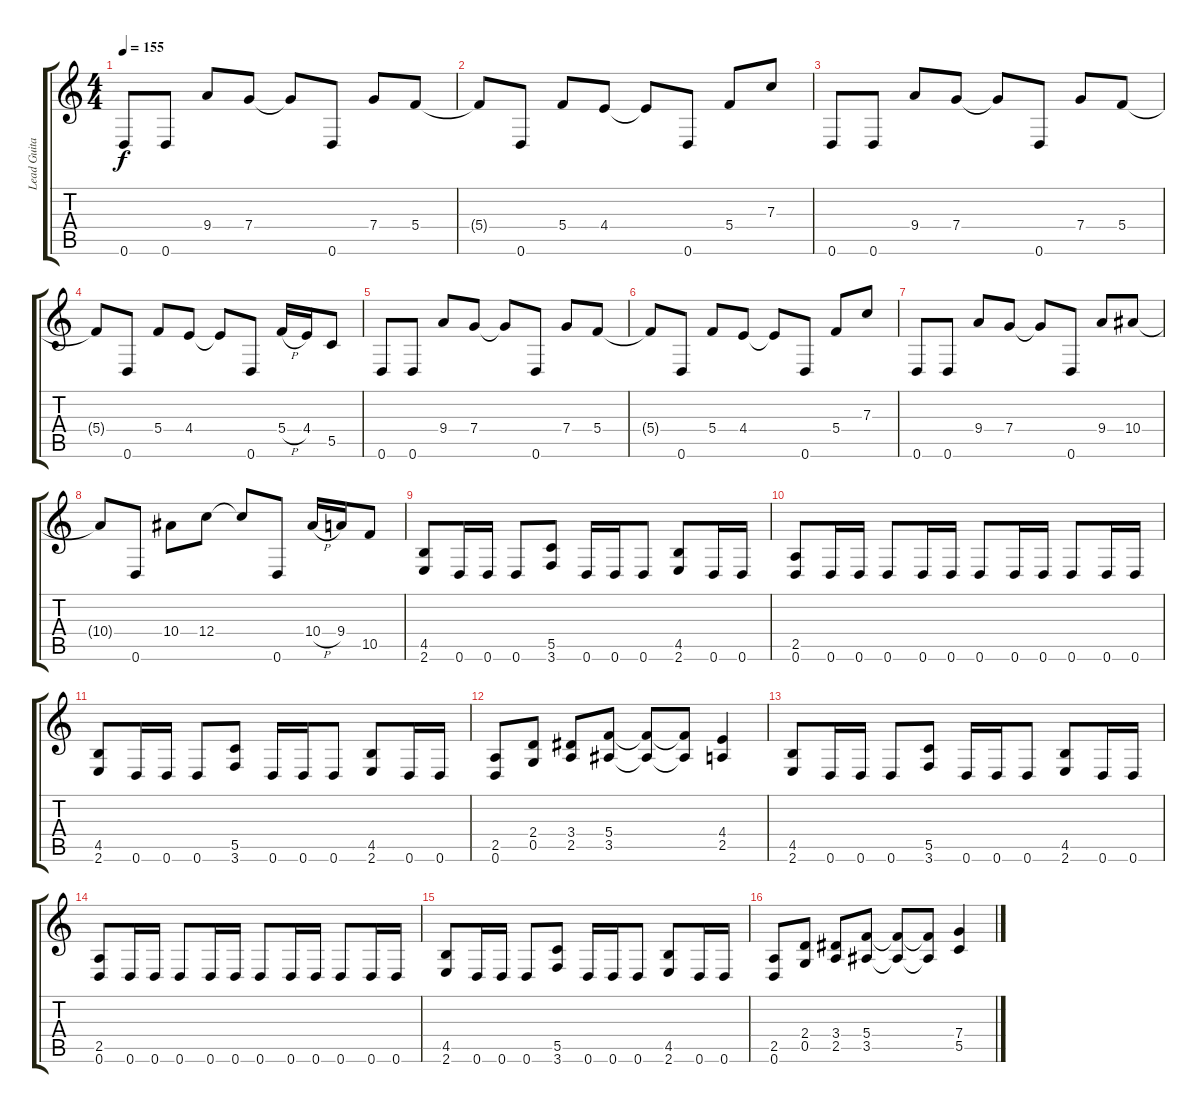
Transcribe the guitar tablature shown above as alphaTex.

\track ("Lead Guitar (Sami Yli-Sirnio)" "Lead Guita") {instrument distortionguitar}
\staff {score tabs}
\tuning (D4 A3 F3 C3 G2 D2) {hide}
\ts (4 4)
\tempo 155
\clef g2
\ks c
0.6.8{dy f} 0.6.8 9.4.8 7.4.8 7.4{t}.8 0.6.8 7.4.8 5.4.8 |
5.4{t}.8 0.6.8 5.4.8 4.4.8 4.4{t}.8 0.6.8 5.4.8 7.3.8 |
0.6.8 0.6.8 9.4.8 7.4.8 7.4{t}.8 0.6.8 7.4.8 5.4.8 |
5.4{t}.8 0.6.8 5.4.8 4.4.8 4.4{t}.8 0.6.8 5.4{h}.16 4.4.16 5.5.8 |
0.6.8 0.6.8 9.4.8 7.4.8 7.4{t}.8 0.6.8 7.4.8 5.4.8 |
5.4{t}.8 0.6.8 5.4.8 4.4.8 4.4{t}.8 0.6.8 5.4.8 7.3.8 |
0.6.8 0.6.8 9.4.8 7.4.8 7.4{t}.8 0.6.8 9.4.8 10.4.8 |
10.4{t}.8 0.6.8 10.4.8 12.4.8 12.4{t}.8 0.6.8 10.4{h}.16 9.4.16 10.5.8 |
(4.5 2.6).8 0.6.16 0.6.16 0.6.8 (5.5 3.6).8 0.6.16 0.6.16 0.6.8 (4.5 2.6).8 0.6.16 0.6.16 |
(2.5 0.6).8 0.6.16 0.6.16 0.6.8 0.6.16 0.6.16 0.6.8 0.6.16 0.6.16 0.6.8 0.6.16 0.6.16 |
(4.5 2.6).8 0.6.16 0.6.16 0.6.8 (5.5 3.6).8 0.6.16 0.6.16 0.6.8 (4.5 2.6).8 0.6.16 0.6.16 |
(2.5 0.6).8 (2.4 0.5).8 (3.4 2.5).8 (5.4 3.5).8 (5.4{t} 3.5{t}).8 (5.4{t} 3.5{t}).8 (4.4 2.5).4 |
(4.5 2.6).8 0.6.16 0.6.16 0.6.8 (5.5 3.6).8 0.6.16 0.6.16 0.6.8 (4.5 2.6).8 0.6.16 0.6.16 |
(2.5 0.6).8 0.6.16 0.6.16 0.6.8 0.6.16 0.6.16 0.6.8 0.6.16 0.6.16 0.6.8 0.6.16 0.6.16 |
(4.5 2.6).8 0.6.16 0.6.16 0.6.8 (5.5 3.6).8 0.6.16 0.6.16 0.6.8 (4.5 2.6).8 0.6.16 0.6.16 |
(2.5 0.6).8 (2.4 0.5).8 (3.4 2.5).8 (5.4 3.5).8 (5.4{t} 3.5{t}).8 (5.4{t} 3.5{t}).8 (7.4 5.5).4
